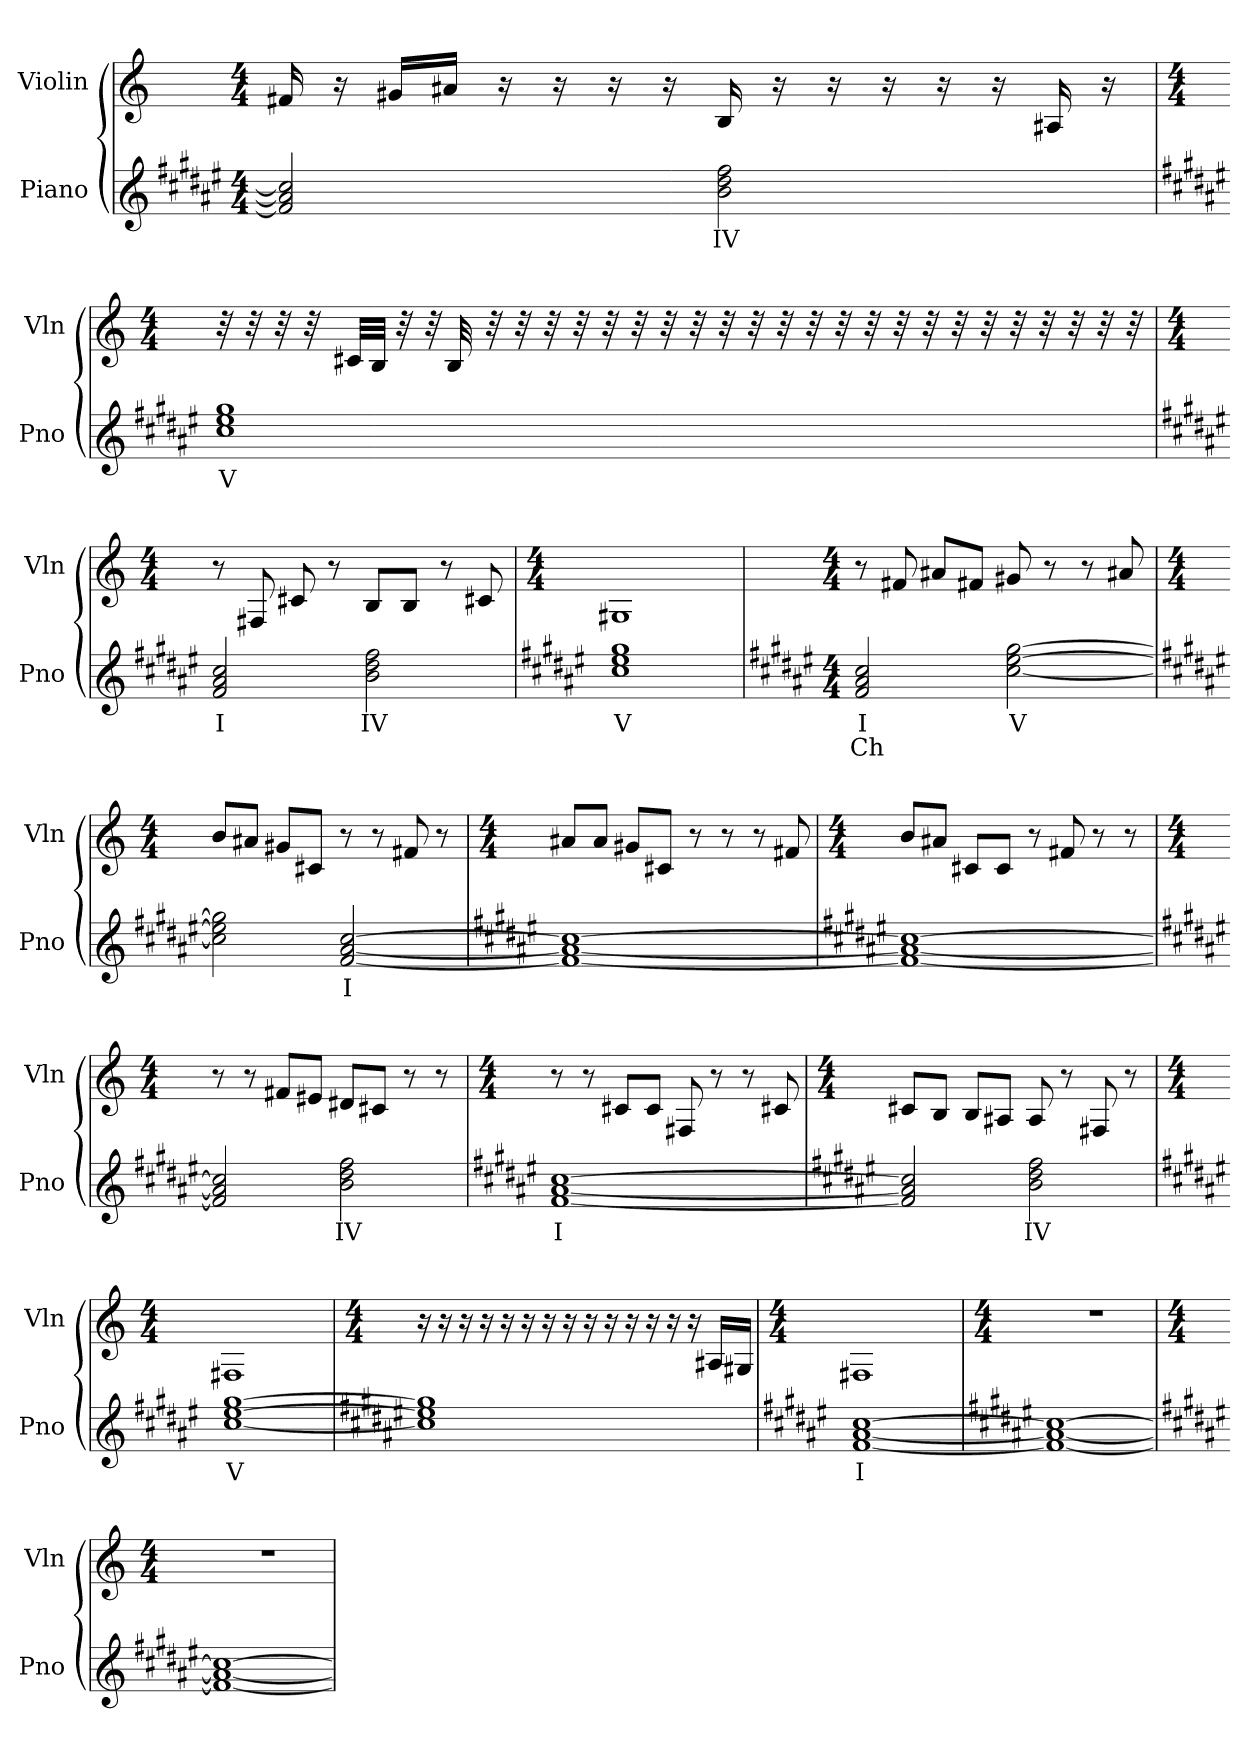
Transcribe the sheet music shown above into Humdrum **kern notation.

**kern	**text	**text	**kern
*part2	*part2	*part2	*part1
*staff2	*staff2	*staff2	*staff1
*I"Piano	*	*	*I"Violin
*I'Pno	*	*	*I'Vln
*k[f#c#g#d#a#e#]	*	*	*
*F#:	*	*	*
*M4/4	*	*	*M4/4
=	=	=	=
2f#] 2a#] 2cc#]	.	.	16f#X
.	.	.	16r
.	.	.	16g#XLL
.	.	.	16a#XJJ
.	.	.	16r
.	.	.	16r
.	.	.	16r
.	.	.	16r
2b 2dd# 2ff#	IV	.	16B
.	.	.	16r
.	.	.	16r
.	.	.	16r
.	.	.	16r
.	.	.	16r
.	.	.	16A#X
.	.	.	16r
=	=	=	=
*k[f#c#g#d#a#e#]	*	*	*
*F#:	*	*	*
*	*	*	*M4/4
1cc# 1ee# 1gg#	V	.	32r
.	.	.	32r
.	.	.	32r
.	.	.	32r
.	.	.	32c#XLLL
.	.	.	32BJJJ
.	.	.	32r
.	.	.	32r
.	.	.	32B
.	.	.	32r
.	.	.	32r
.	.	.	32r
.	.	.	32r
.	.	.	32r
.	.	.	32r
.	.	.	32r
.	.	.	32r
.	.	.	32r
.	.	.	32r
.	.	.	32r
.	.	.	32r
.	.	.	32r
.	.	.	32r
.	.	.	32r
.	.	.	32r
.	.	.	32r
.	.	.	32r
.	.	.	32r
.	.	.	32r
.	.	.	32r
.	.	.	32r
.	.	.	32r
=	=	=	=
*k[f#c#g#d#a#e#]	*	*	*
*F#:	*	*	*
*	*	*	*M4/4
2f# 2a# 2cc#	I	.	8r
.	.	.	8F#X
.	.	.	8c#X
.	.	.	8r
2b 2dd# 2ff#	IV	.	8BL
.	.	.	8BJ
.	.	.	8r
.	.	.	8c#X
=	=	=	=
*k[f#c#g#d#a#e#]	*	*	*
*F#:	*	*	*
*	*	*	*M4/4
1cc# 1ee# 1gg#	V	.	1G#X
=	=	=	=
*k[f#c#g#d#a#e#]	*	*	*
*F#:	*	*	*
*M4/4	*	*	*M4/4
2f# 2a# 2cc#	I	Ch	8r
.	.	.	8f#X
.	.	.	8a#XL
.	.	.	8f#XJ
[2cc# [2ee# [2gg#	V	.	8g#X
.	.	.	8r
.	.	.	8r
.	.	.	8a#X
=	=	=	=
*k[f#c#g#d#a#e#]	*	*	*
*F#:	*	*	*
*	*	*	*M4/4
2cc#] 2ee#] 2gg#]	.	.	8bL
.	.	.	8a#XJ
.	.	.	8g#XL
.	.	.	8c#XJ
[2f# [2a# [2cc#	I	.	8r
.	.	.	8r
.	.	.	8f#X
.	.	.	8r
=	=	=	=
*k[f#c#g#d#a#e#]	*	*	*
*F#:	*	*	*
*	*	*	*M4/4
1f#_ 1a#_ 1cc#_	.	.	8a#XL
.	.	.	8a#J
.	.	.	8g#XL
.	.	.	8c#XJ
.	.	.	8r
.	.	.	8r
.	.	.	8r
.	.	.	8f#X
=	=	=	=
*k[f#c#g#d#a#e#]	*	*	*
*F#:	*	*	*
*	*	*	*M4/4
1f#_ 1a#_ 1cc#_	.	.	8bL
.	.	.	8a#XJ
.	.	.	8c#XL
.	.	.	8c#J
.	.	.	8r
.	.	.	8f#X
.	.	.	8r
.	.	.	8r
=	=	=	=
*k[f#c#g#d#a#e#]	*	*	*
*F#:	*	*	*
*	*	*	*M4/4
2f#] 2a#] 2cc#]	.	.	8r
.	.	.	8r
.	.	.	8f#XL
.	.	.	8e#XJ
2b 2dd# 2ff#	IV	.	8d#XL
.	.	.	8c#XJ
.	.	.	8r
.	.	.	8r
=	=	=	=
*k[f#c#g#d#a#e#]	*	*	*
*F#:	*	*	*
*	*	*	*M4/4
[1f# [1a# [1cc#	I	.	8r
.	.	.	8r
.	.	.	8c#XL
.	.	.	8c#J
.	.	.	8F#X
.	.	.	8r
.	.	.	8r
.	.	.	8c#X
=	=	=	=
*k[f#c#g#d#a#e#]	*	*	*
*F#:	*	*	*
*	*	*	*M4/4
2f#] 2a#] 2cc#]	.	.	8c#XL
.	.	.	8BJ
.	.	.	8BL
.	.	.	8A#XJ
2b 2dd# 2ff#	IV	.	8A#
.	.	.	8r
.	.	.	8F#X
.	.	.	8r
=	=	=	=
*k[f#c#g#d#a#e#]	*	*	*
*F#:	*	*	*
*	*	*	*M4/4
[1cc# [1ee# [1gg#	V	.	1F#X
=	=	=	=
*k[f#c#g#d#a#e#]	*	*	*
*F#:	*	*	*
*	*	*	*M4/4
1cc#] 1ee#] 1gg#]	.	.	16r
.	.	.	16r
.	.	.	16r
.	.	.	16r
.	.	.	16r
.	.	.	16r
.	.	.	16r
.	.	.	16r
.	.	.	16r
.	.	.	16r
.	.	.	16r
.	.	.	16r
.	.	.	16r
.	.	.	16r
.	.	.	16A#XLL
.	.	.	16G#XJJ
=	=	=	=
*k[f#c#g#d#a#e#]	*	*	*
*F#:	*	*	*
*	*	*	*M4/4
[1f# [1a# [1cc#	I	.	1F#X
=	=	=	=
*k[f#c#g#d#a#e#]	*	*	*
*F#:	*	*	*
*	*	*	*M4/4
1f#_ 1a#_ 1cc#_	.	.	1r
=	=	=	=
*k[f#c#g#d#a#e#]	*	*	*
*F#:	*	*	*
*	*	*	*M4/4
1f#_ 1a#_ 1cc#_	.	.	1r
=	=	=	=
*-	*-	*-	*-
